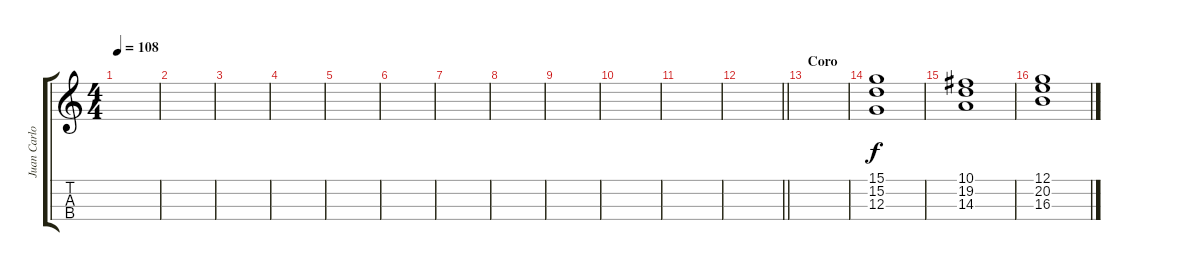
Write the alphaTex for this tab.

\track ("Juan Carlos" "Juan Carlo") {instrument rockorgan}
\staff {score tabs}
\tuning (E4 B3 G3 D3) {hide}
\ts (4 4)
\tempo 108
\clef g2
\ks c
|
|
|
|
|
|
|
|
|
|
|
\barLineRight lightlight
|
\section ("" "Coro")
|
(15.1 15.2 12.3).1 |
(10.1 19.2 14.3).1 |
(12.1 20.2 16.3).1
